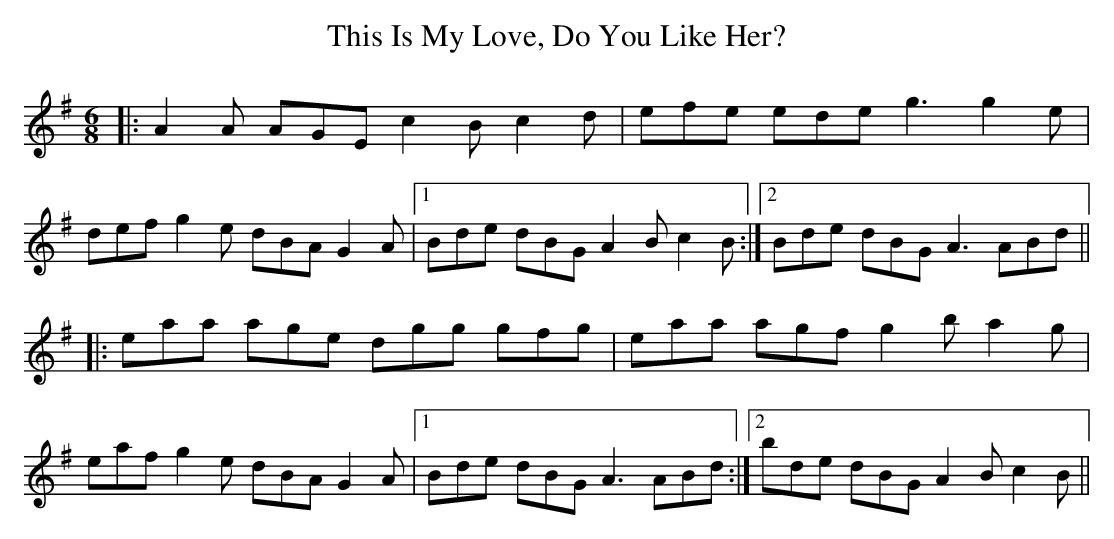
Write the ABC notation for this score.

X:1
T: This Is My Love, Do You Like Her?
M: 6/8
L: 1/8
K: Ador
|:A2A AGE c2B c2d|efe ede g3 g2e|
def g2e dBA G2A|1 Bde dBG A2B c2B:|2 Bde dBG A3 ABd||
|:eaa age dgg gfg|eaa agf g2b a2g|
eaf g2e dBA G2A|1 Bde dBG A3 ABd:|2 bde dBG A2B c2B||
